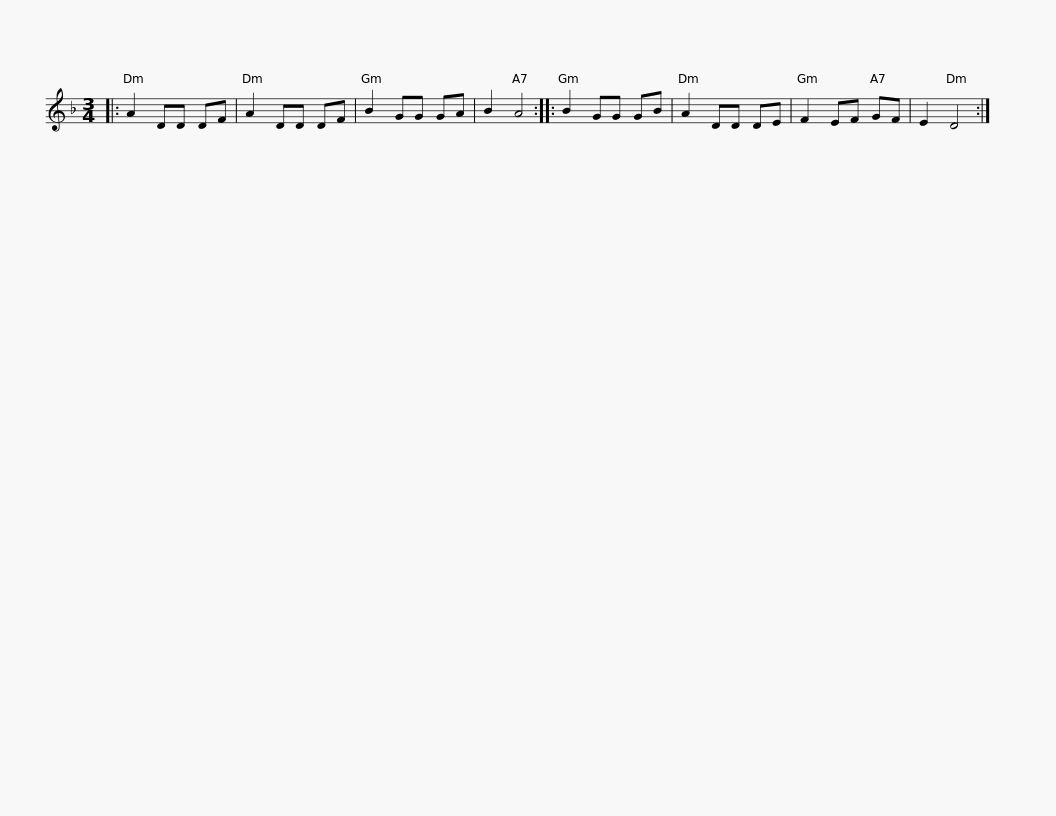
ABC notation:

X:1
L:1/8
M:3/4
I:linebreak $
K:Dmin
V:1 treble
V:1
|: A2 DD DF | A2 DD DF | B2 GG GA | B2 A4 :: B2 GG GB | %5
 A2 DD DE | F2 EF GF | E2 D4 :| %8
